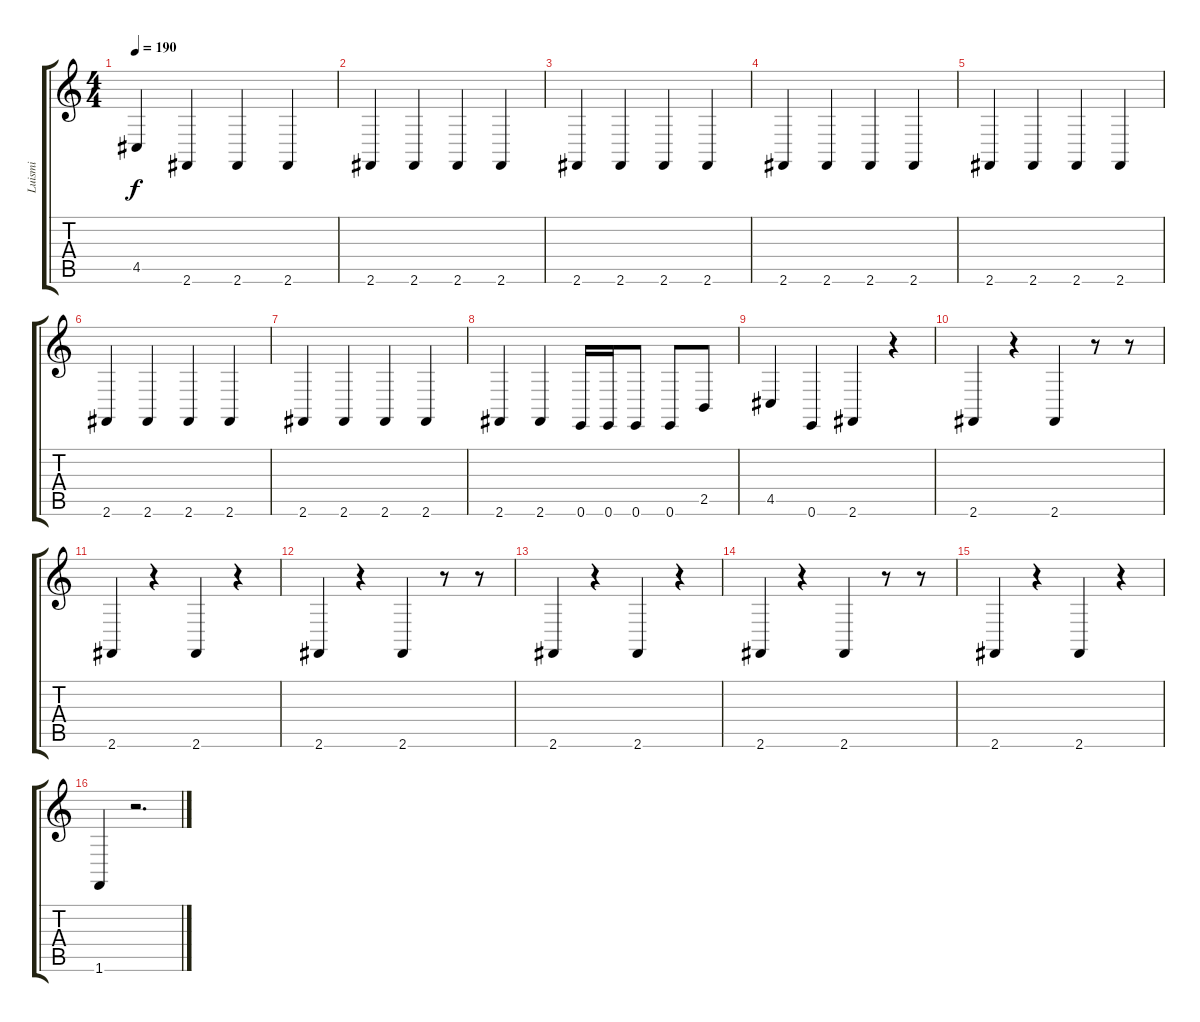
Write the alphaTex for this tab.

\track ("Luismi" "Luismi") {instrument acousticgrandpiano}
\staff {score tabs}
\tuning (E4 B3 G3 D3 A2 E2) {hide}
\ts (4 4)
\tempo 190
\clef g2
\ks c
4.5.4{dy f} 2.6.4 2.6.4 2.6.4 |
2.6.4 2.6.4 2.6.4 2.6.4 |
2.6.4 2.6.4 2.6.4 2.6.4 |
2.6.4 2.6.4 2.6.4 2.6.4 |
2.6.4 2.6.4 2.6.4 2.6.4 |
2.6.4 2.6.4 2.6.4 2.6.4 |
2.6.4 2.6.4 2.6.4 2.6.4 |
2.6.4 2.6.4 0.6.16 0.6.16 0.6.8 0.6.8 2.5.8 |
4.5.4 0.6.4 2.6.4 r.4 |
2.6.4 r.4 2.6.4 r.8 r.8 |
2.6.4 r.4 2.6.4 r.4 |
2.6.4 r.4 2.6.4 r.8 r.8 |
2.6.4 r.4 2.6.4 r.4 |
2.6.4 r.4 2.6.4 r.8 r.8 |
2.6.4 r.4 2.6.4 r.4 |
1.6.4 r.2{d}
